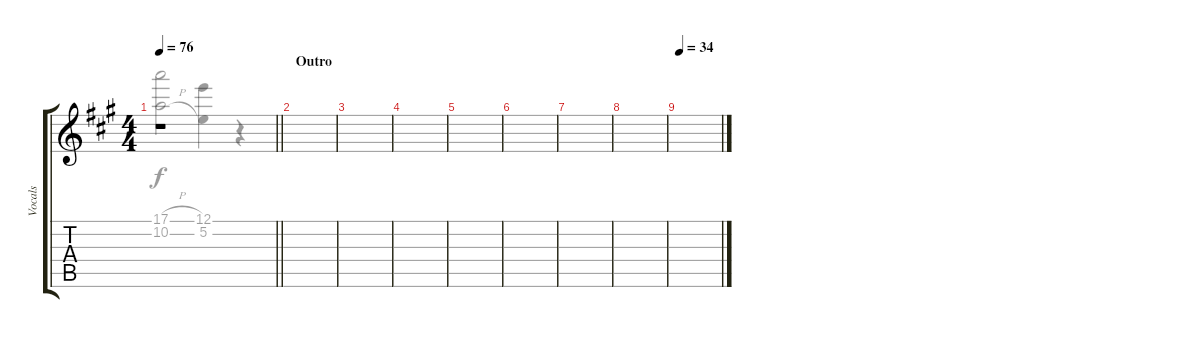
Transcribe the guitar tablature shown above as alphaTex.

\track ("Vocals" "Vocals") {instrument electricguitarjazz}
\staff {score tabs}
\tuning (E4 B3 G3 D3 A2 E2) {hide}
\voice
\ts (4 4)
\tempo 76
\clef g2
\barLineRight lightlight
\ks a
r.1{dy f} |
\section ("" "Outro")
|
|
|
|
|
|
|
\tempo 34
|
\voice
\clef g2
\ottava regular
\simile none
\barLineRight lightlight
\ks a
(17.1{h t} 10.2{h t}).2{dy f} (12.1 5.2).4 r.4 |
|
|
|
|
|
|
|
|
